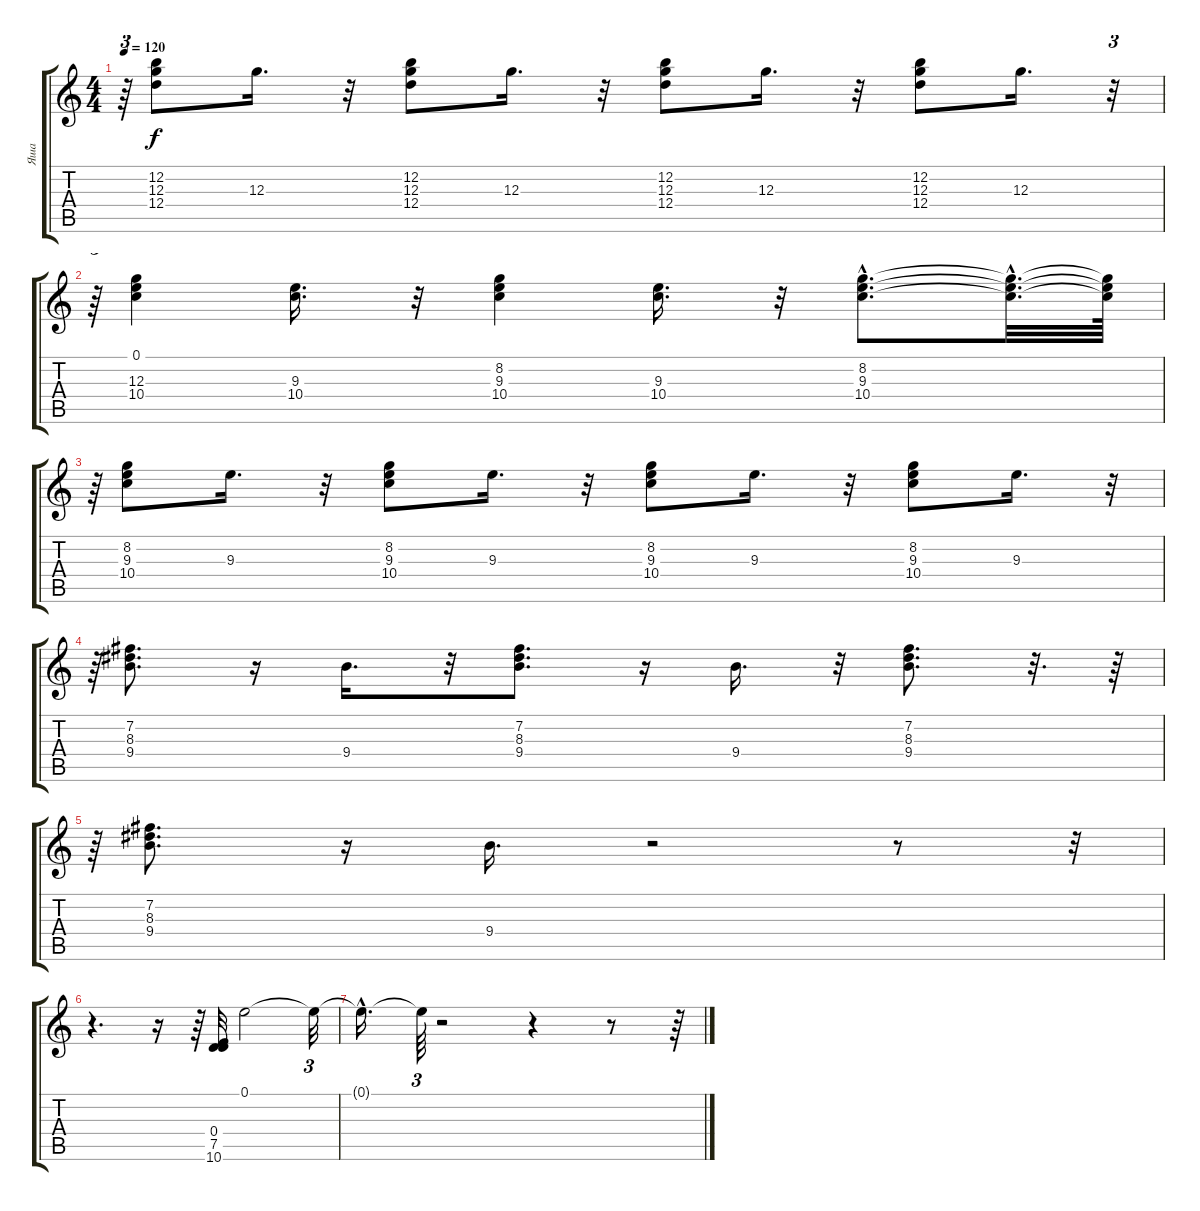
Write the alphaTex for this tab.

\track ("Яша" "Яша") {instrument acousticguitarnylon}
\staff {score tabs}
\tuning (E4 B3 G3 D3 A2 E2) {hide}
\ts (4 4)
\tempo 120
\clef g2
\ks c
r.64{tu (3 2) dy f} (12.2 12.3 12.4).8 12.3.16{d} r.32 (12.2 12.3 12.4).8 12.3.16{d} r.32 (12.2 12.3 12.4).8 12.3.16{d} r.32 (12.2 12.3 12.4).8 12.3.16{d} r.32{tu (3 2)} |
r.64{tu (3 2)} (0.1 12.3 10.4).4 (9.3 10.4).16{d} r.32 (8.2 9.3 10.4).4 (9.3 10.4).16{d} r.32 (8.2{hac} 9.3{hac} 10.4{hac}).8{d} (8.2{hac t} 9.3{hac t} 10.4{hac t}).32{d} (8.2{t} 9.3{t} 10.4{t}).64 |
r.64{tu (3 2)} (8.2 9.3 10.4).8 9.3.16{d} r.32 (8.2 9.3 10.4).8 9.3.16{d} r.32 (8.2 9.3 10.4).8 9.3.16{d} r.32 (8.2 9.3 10.4).8 9.3.16{d} r.32{tu (3 2)} |
r.64{tu (3 2)} (7.2 8.3 9.4).8{d} r.16 9.4.16{d} r.32 (7.2 8.3 9.4).8{d} r.16 9.4.16{d} r.32 (7.2 8.3 9.4).8{d} r.32{d} r.64 |
r.64{tu (3 2)} (7.2 8.3 9.4).8{d} r.16 9.4.16{d} r.2 r.8 r.32{tu (3 2)} |
r.4{d} r.16 r.64{tu (3 2)} (0.4 7.5 10.6).32 0.1.2 0.1{t}.32{tu (3 2)} |
0.1{hac t}.16{d} 0.1{t}.64{tu (3 2)} r.2 r.4 r.8 r.64
